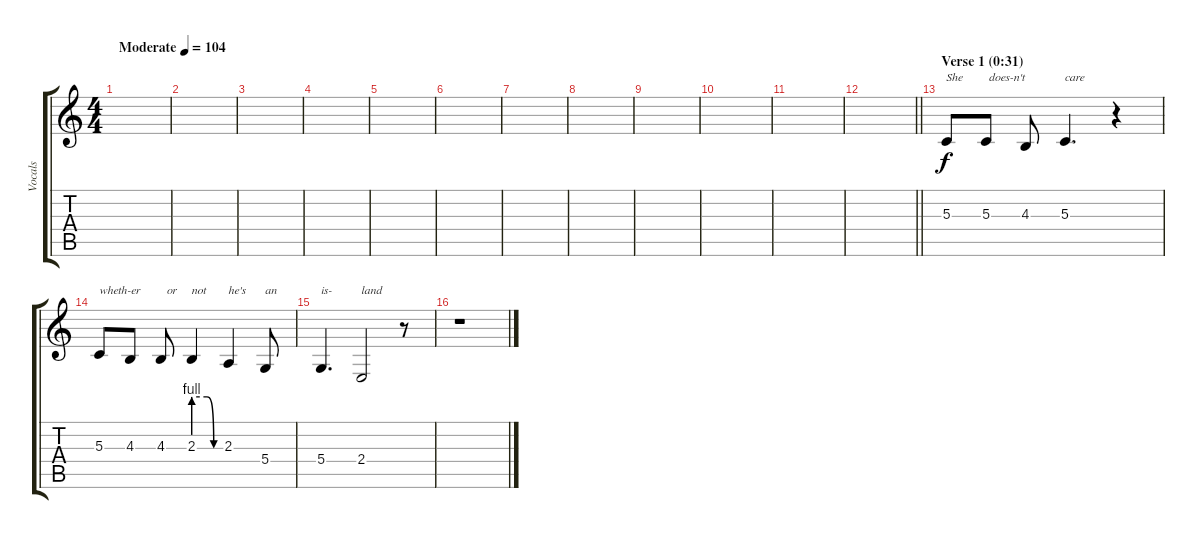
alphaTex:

\track ("Vocals" "Vocals") {instrument clarinet}
\staff {score tabs}
\tuning (E4 B3 G3 D3 A2 E2) {hide}
\ts (4 4)
\tempo (104 "Moderate")
\clef g2
\ks c
|
|
|
|
|
|
|
|
|
|
|
\barLineRight lightlight
|
\section ("" "Verse 1 (0:31)")
5.3.8{txt "She"} 5.3.8{txt " does-n't"} 4.3.8 5.3.4{d txt "care"} r.4 |
5.3.8{txt "wheth-er"} 4.3.8 4.3.8{txt "  or"} 2.3{be (custom 0 4 30 4 45 0 60 0)}.4{txt "not"} 2.3.4{txt "he's"} 5.4.8{txt "an"} |
5.4.4{d txt "is-"} 2.4.2{txt "land"} r.8 |
r.1
